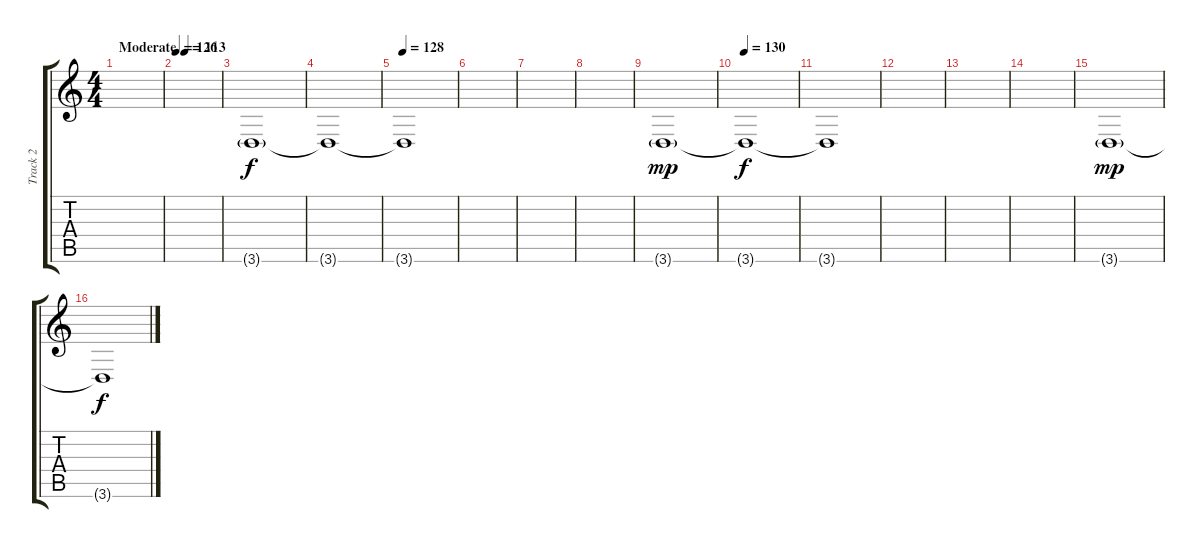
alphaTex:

\track ("Track 2" "Track 2") {instrument electricguitarjazz}
\staff {score tabs}
\tuning (B3 Gb3 D3 A2 E2 B1) {hide}
\ts (4 4)
\tempo (113 "Moderate")
\clef g2
\ks c
|
\tempo 126
|
3.6{g}.1{volume 0} |
3.6{t}.1{dy f} |
\tempo 128
3.6{t}.1 |
|
|
|
3.6{g}.1{dy mp volume 0} |
\tempo 130
3.6{t}.1{dy f} |
3.6{t}.1 |
|
|
|
3.6{g}.1{dy mp volume 0} |
3.6{t}.1{dy f}
